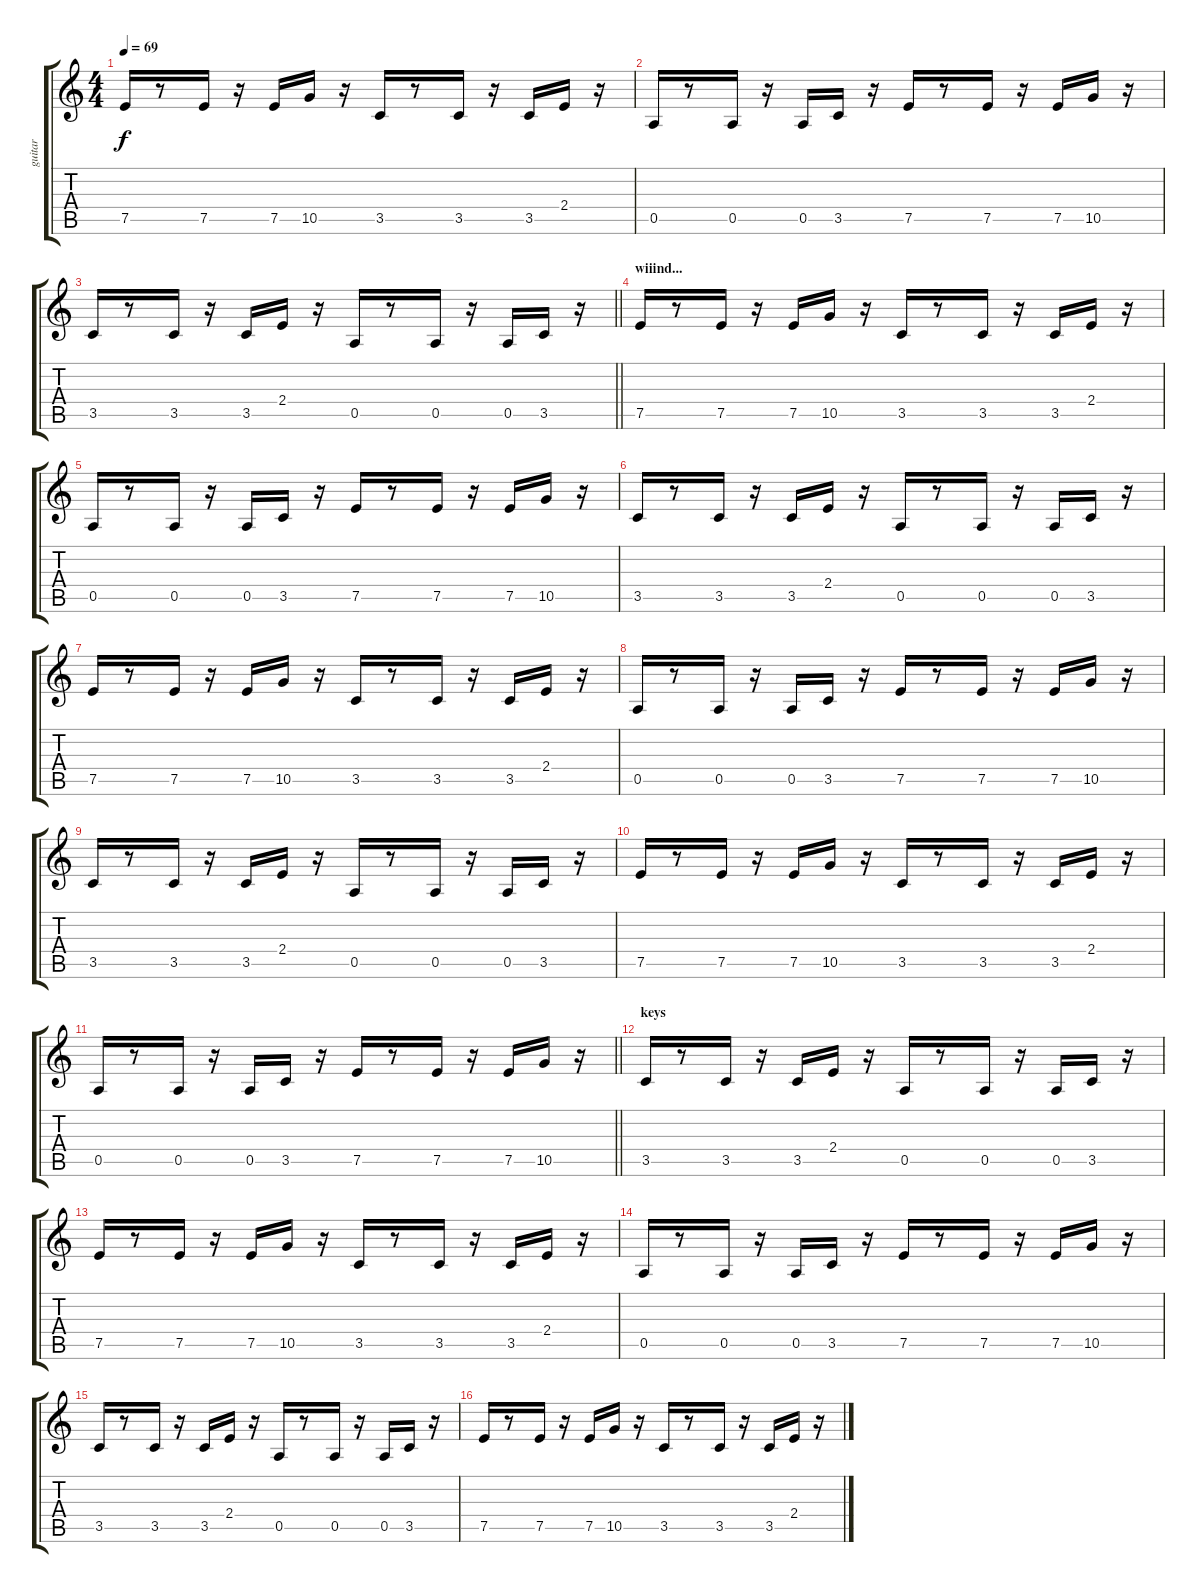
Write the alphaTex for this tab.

\track ("guitar" "guitar") {instrument electricguitarclean}
\staff {score tabs}
\tuning (E4 B3 G3 D3 A2 E2) {hide}
\ts (4 4)
\tempo 69
\clef g2
\ks c
7.5.16{dy f} r.8 7.5.16 r.16 7.5.16 10.5.16 r.16 3.5.16 r.8 3.5.16 r.16 3.5.16 2.4.16 r.16 |
0.5.16 r.8 0.5.16 r.16 0.5.16 3.5.16 r.16 7.5.16 r.8 7.5.16 r.16 7.5.16 10.5.16 r.16 |
\barLineRight lightlight
3.5.16 r.8 3.5.16 r.16 3.5.16 2.4.16 r.16 0.5.16 r.8 0.5.16 r.16 0.5.16 3.5.16 r.16 |
\section ("" "wiiind...")
7.5.16 r.8 7.5.16 r.16 7.5.16 10.5.16 r.16 3.5.16 r.8 3.5.16 r.16 3.5.16 2.4.16 r.16 |
0.5.16 r.8 0.5.16 r.16 0.5.16 3.5.16 r.16 7.5.16 r.8 7.5.16 r.16 7.5.16 10.5.16 r.16 |
3.5.16 r.8 3.5.16 r.16 3.5.16 2.4.16 r.16 0.5.16 r.8 0.5.16 r.16 0.5.16 3.5.16 r.16 |
7.5.16 r.8 7.5.16 r.16 7.5.16 10.5.16 r.16 3.5.16 r.8 3.5.16 r.16 3.5.16 2.4.16 r.16 |
0.5.16 r.8 0.5.16 r.16 0.5.16 3.5.16 r.16 7.5.16 r.8 7.5.16 r.16 7.5.16 10.5.16 r.16 |
3.5.16 r.8 3.5.16 r.16 3.5.16 2.4.16 r.16 0.5.16 r.8 0.5.16 r.16 0.5.16 3.5.16 r.16 |
7.5.16 r.8 7.5.16 r.16 7.5.16 10.5.16 r.16 3.5.16 r.8 3.5.16 r.16 3.5.16 2.4.16 r.16 |
\barLineRight lightlight
0.5.16 r.8 0.5.16 r.16 0.5.16 3.5.16 r.16 7.5.16 r.8 7.5.16 r.16 7.5.16 10.5.16 r.16 |
\section ("" "keys")
3.5.16 r.8 3.5.16 r.16 3.5.16 2.4.16 r.16 0.5.16 r.8 0.5.16 r.16 0.5.16 3.5.16 r.16 |
7.5.16 r.8 7.5.16 r.16 7.5.16 10.5.16 r.16 3.5.16 r.8 3.5.16 r.16 3.5.16 2.4.16 r.16 |
0.5.16 r.8 0.5.16 r.16 0.5.16 3.5.16 r.16 7.5.16 r.8 7.5.16 r.16 7.5.16 10.5.16 r.16 |
3.5.16 r.8 3.5.16 r.16 3.5.16 2.4.16 r.16 0.5.16 r.8 0.5.16 r.16 0.5.16 3.5.16 r.16 |
7.5.16 r.8 7.5.16 r.16 7.5.16 10.5.16 r.16 3.5.16 r.8 3.5.16 r.16 3.5.16 2.4.16 r.16
